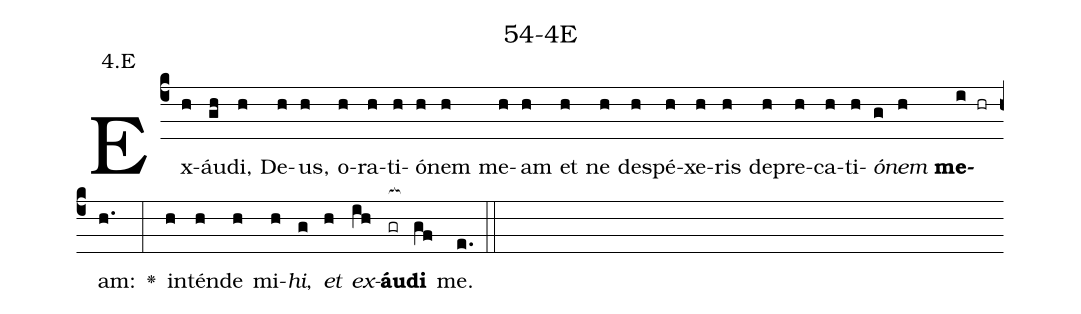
name: 54-4E;
annotation: 4.E;
%%
(c4)Ex(h)áu(gh)di,(h) De(h)us,(h) o(h)ra(h)ti(h)ó(h)nem(h) me(h)am(h) et(h) ne(h) de(h)spé(h)xe(h)ris(h) de(h)pre(h)ca(h)ti(h)<i>ó</i>(g)<i>nem</i>(h) <b>me</b>(i hr)am:(h.) <v>\greheightstar</v>(:) in(h)tén(h)de(h) mi(h)<i>hi</i>,(g) <i>et</i>(h) <i>ex</i>(ih)<b>áu</b>(gr[ocb:1{])<b>di</b>(gf[ocb:0}]) me.(e.) (::)


%E(h) u(g) o(h) u(ih) a(gf) e.(e.) (::)
